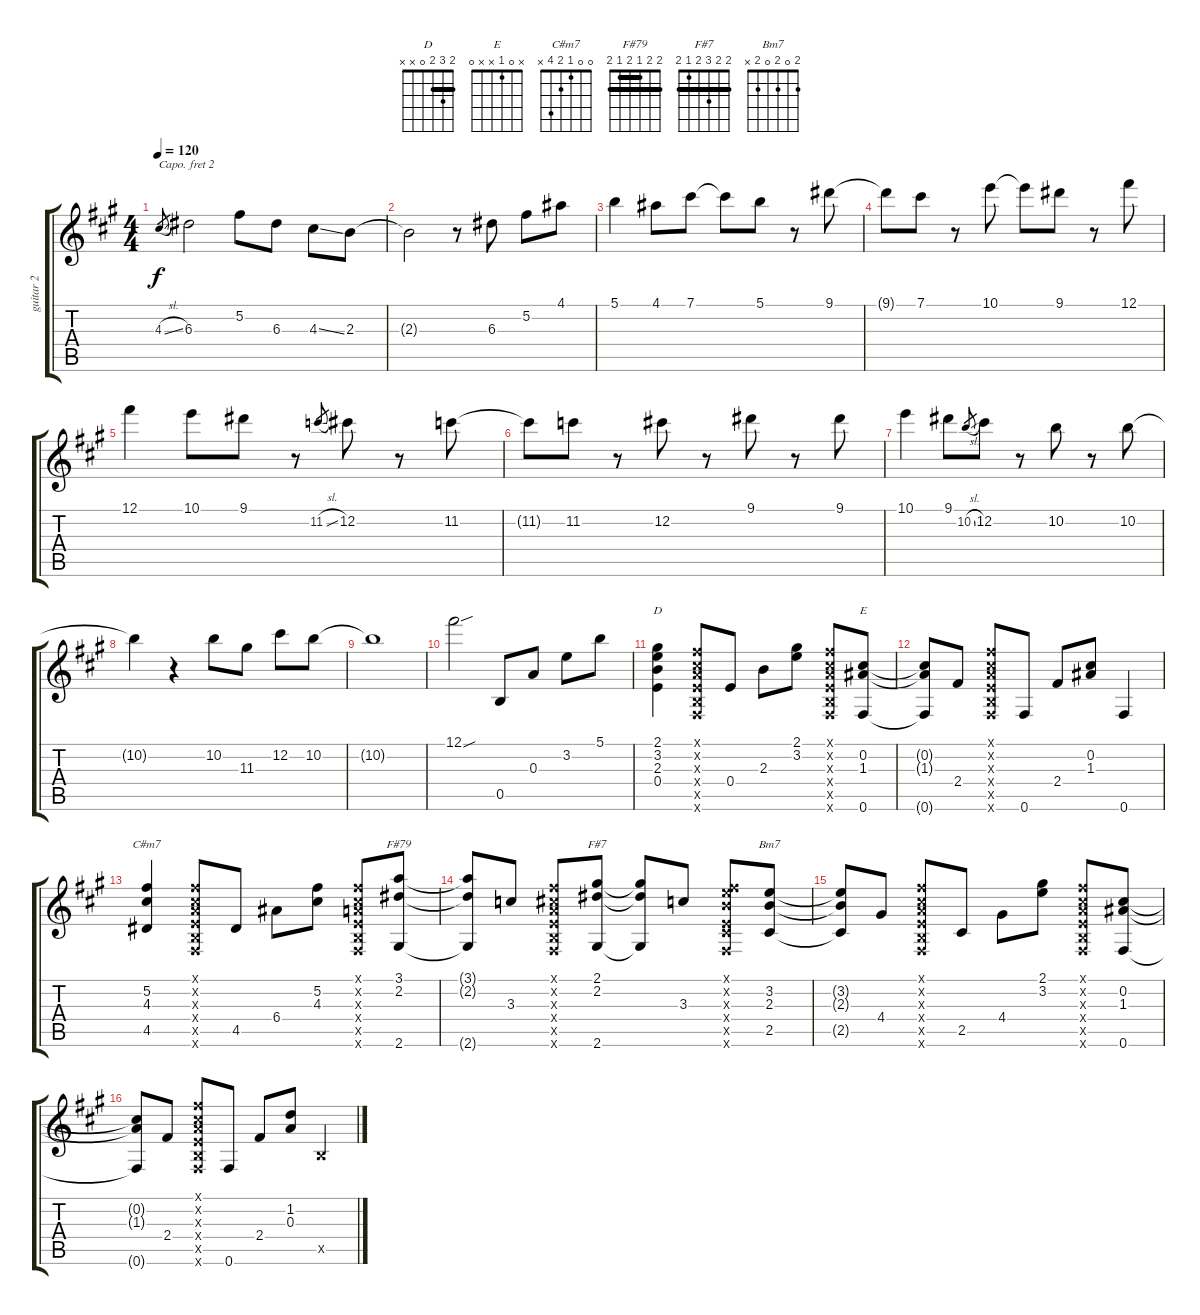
\track ("guitar 2" "guitar 2") {instrument acousticguitarsteel}
\staff {score tabs}
\capo 2
\tuning (E4 B3 G3 D3 A2 E2) {hide}
\chord ("D" 2 3 2 0 x x) {barre 2}
\chord ("E" x 0 1 x x 0)
\chord ("C#m7" 0 0 1 2 4 x)
\chord ("F#79" 2 2 1 2 1 2) {barre (1 2)}
\chord ("F#7" 2 2 3 2 1 2) {barre 2}
\chord ("Bm7" 2 0 2 0 2 x)
\ts (4 4)
\tempo 120
\clef g2
\ks a
4.3{sl}.8{gr dy f} 6.3.2 5.2.8 6.3.8 4.3{ss}.8 2.3.8 |
2.3{t}.2 r.8 6.3.8 5.2.8 4.1.8 |
5.1.4 4.1.8 7.1.8 7.1{t}.8 5.1.8 r.8 9.1.8 |
9.1{t}.8 7.1.8 r.8 10.1.8 10.1{t}.8 9.1.8 r.8 12.1.8 |
12.1.4 10.1.8 9.1.8 r.8 11.2{sl}.8{gr} 12.2.8 r.8 11.2.8 |
11.2{t}.8 11.2.8 r.8 12.2.8 r.8 9.1.8 r.8 9.1.8 |
10.1.4 9.1.8 10.2{sl}.8{gr} 12.2.8 r.8 10.2.8 r.8 10.2.8 |
10.2{t}.4 r.4 10.2.8 11.3.8 12.2.8 10.2.8 |
10.2{t}.1 |
12.1{sou}.2 0.5.8 0.3.8 3.2.8 5.1.8 |
(2.1 3.2 2.3 0.4).4{ch "D"} (0.1{x} 0.2{x} 0.3{x} 0.4{x} 0.5{x} 0.6{x}).8 0.4.8 2.3.8 (2.1 3.2).8 (0.1{x} 0.2{x} 0.3{x} 0.4{x} 0.5{x} 0.6{x}).8 (0.2 1.3 0.6).8{ch "E"} |
(0.2{t} 1.3{t} 0.6{t}).8 2.4.8 (0.1{x} 0.2{x} 0.3{x} 0.4{x} 0.5{x} 0.6{x}).8 0.6.8 2.4.8 (0.2 1.3).8 0.6.4 |
(5.2 4.3 4.5).4{ch "C#m7"} (0.1{x} 0.2{x} 0.3{x} 0.4{x} 0.5{x} 0.6{x}).8 4.5.8 6.4.8 (5.2 4.3).8 (0.1{x} 0.2{x} 0.3{x} 0.4{x} 0.5{x} 0.6{x}).8 (3.1 2.2 2.6).8{ch "F#79"} |
(3.1{t} 2.2{t} 2.6{t}).8 3.3.8 (0.1{x} 0.2{x} 0.3{x} 0.4{x} 0.5{x} 0.6{x}).8 (2.1 2.2 2.6).8{ch "F#7"} (2.1{t} 2.2{t} 2.6{t}).8 3.3.8 (0.1{x} 3.2{x} 2.3{x} 0.4{x} 2.5{x} 0.6{x}).8 (3.2 2.3 2.5).8{ch "Bm7"} |
(3.2{t} 2.3{t} 2.5{t}).8 4.4.8 (0.1{x} 0.2{x} 0.3{x} 0.4{x} 0.5{x} 0.6{x}).8 2.5.8 4.4.8 (2.1 3.2).8 (0.1{x} 0.2{x} 0.3{x} 0.4{x} 0.5{x} 0.6{x}).8 (0.2 1.3 0.6).8 |
(0.2{t} 1.3{t} 0.6{t}).8 2.4.8 (0.1{x} 0.2{x} 0.3{x} 0.4{x} 0.5{x} 0.6{x}).8 0.6.8 2.4.8 (1.2 0.3).8 0.5{x}.4
